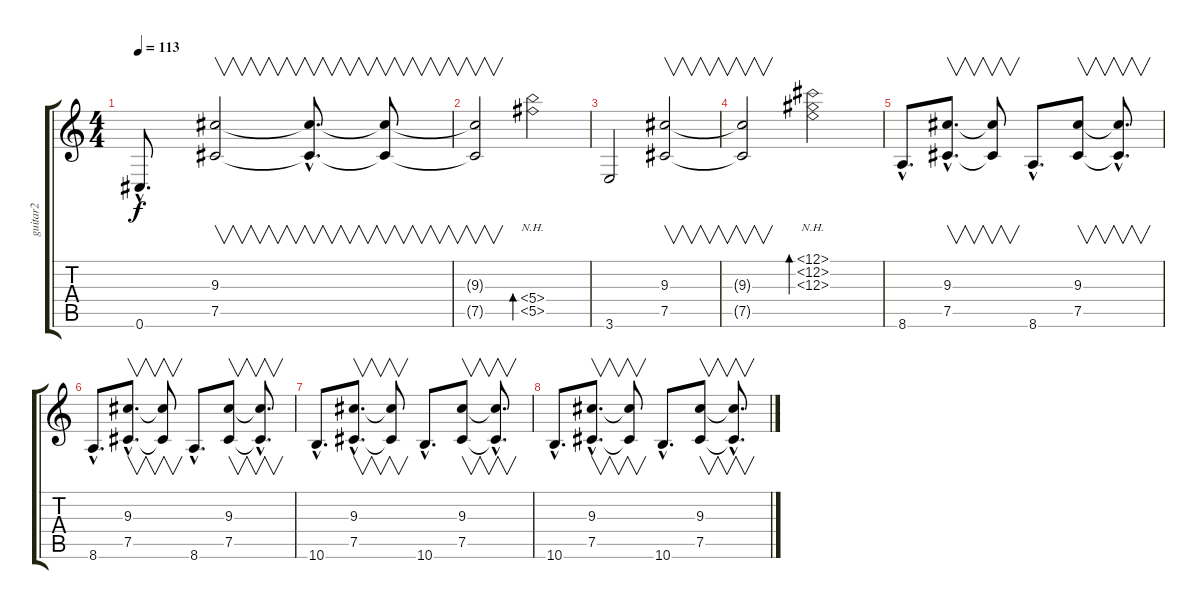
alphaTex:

\track ("guitar2" "guitar2") {instrument electricguitarclean}
\staff {score tabs}
\tuning (Db4 Ab3 E3 B2 Gb2 Db2) {hide}
\ts (4 4)
\tempo 113
\clef g2
\ks c
0.6{hac}.8{d dy f instrument electricguitarclean} (9.3 7.5).2{v} (9.3{hac t} 7.5{hac t}).8{v d} (9.3{t} 7.5{t}).8{v} |
(9.3{t} 7.5{t}).2{v} (5.4{nh} 5.5{nh}).2{bd 240} |
3.6.2 (9.3 7.5).2{v} |
(9.3{t} 7.5{t}).2{v} (12.1{nh} 12.2{nh} 12.3{nh}).2{bd 240} |
8.6{hac}.8{d} (9.3{hac} 7.5{hac}).8{v d} (9.3{t} 7.5{t}).8{v} 8.6{hac}.8{d} (9.3 7.5).8{v} (9.3{hac t} 7.5{hac t}).8{v d} |
8.6{hac}.8{d volume 10} (9.3{hac} 7.5{hac}).8{v d} (9.3{t} 7.5{t}).8{v} 8.6{hac}.8{d} (9.3 7.5).8{v} (9.3{hac t} 7.5{hac t}).8{v d} |
10.6{hac}.8{d volume 8} (9.3{hac} 7.5{hac}).8{v d} (9.3{t} 7.5{t}).8{v} 10.6{hac}.8{d} (9.3 7.5).8{v} (9.3{hac t} 7.5{hac t}).8{v d} |
10.6{hac}.8{d volume 4} (9.3{hac} 7.5{hac}).8{v d} (9.3{t} 7.5{t}).8{v} 10.6{hac}.8{d} (9.3 7.5).8{v} (9.3{hac t} 7.5{hac t}).8{v d}
